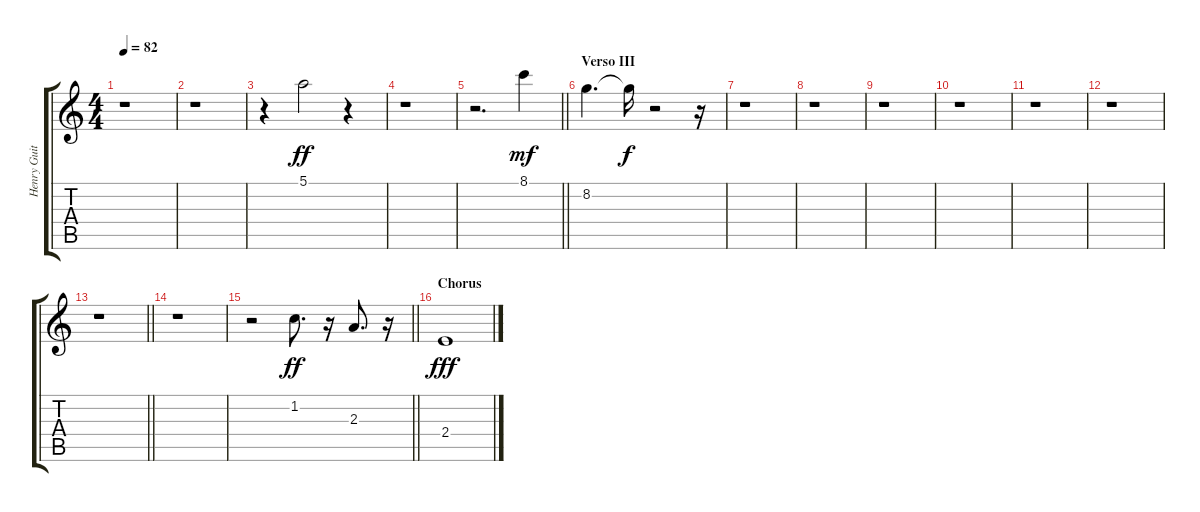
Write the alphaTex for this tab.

\track ("Henry Guitar II" "Henry Guit") {instrument electricguitarjazz}
\staff {score tabs}
\tuning (E4 B3 G3 D3 A2 E2) {hide}
\ts (4 4)
\tempo 82
\clef g2
\ks c
r.1{dy ff} |
r.1 |
r.4 5.1.2 r.4 |
r.1 |
\barLineRight lightlight
r.2{d} 8.1.4{dy mf} |
\section ("" "Verso III")
8.2.4{d} 8.2{t}.16{dy f} r.2 r.16 |
r.1 |
r.1 |
r.1 |
r.1 |
r.1 |
r.1 |
\barLineRight lightlight
r.1 |
r.1 |
\barLineRight lightlight
r.2 1.2.8{d dy ff} r.16 2.3.8{d} r.16 |
\section ("" "Chorus")
2.4.1{dy fff}
